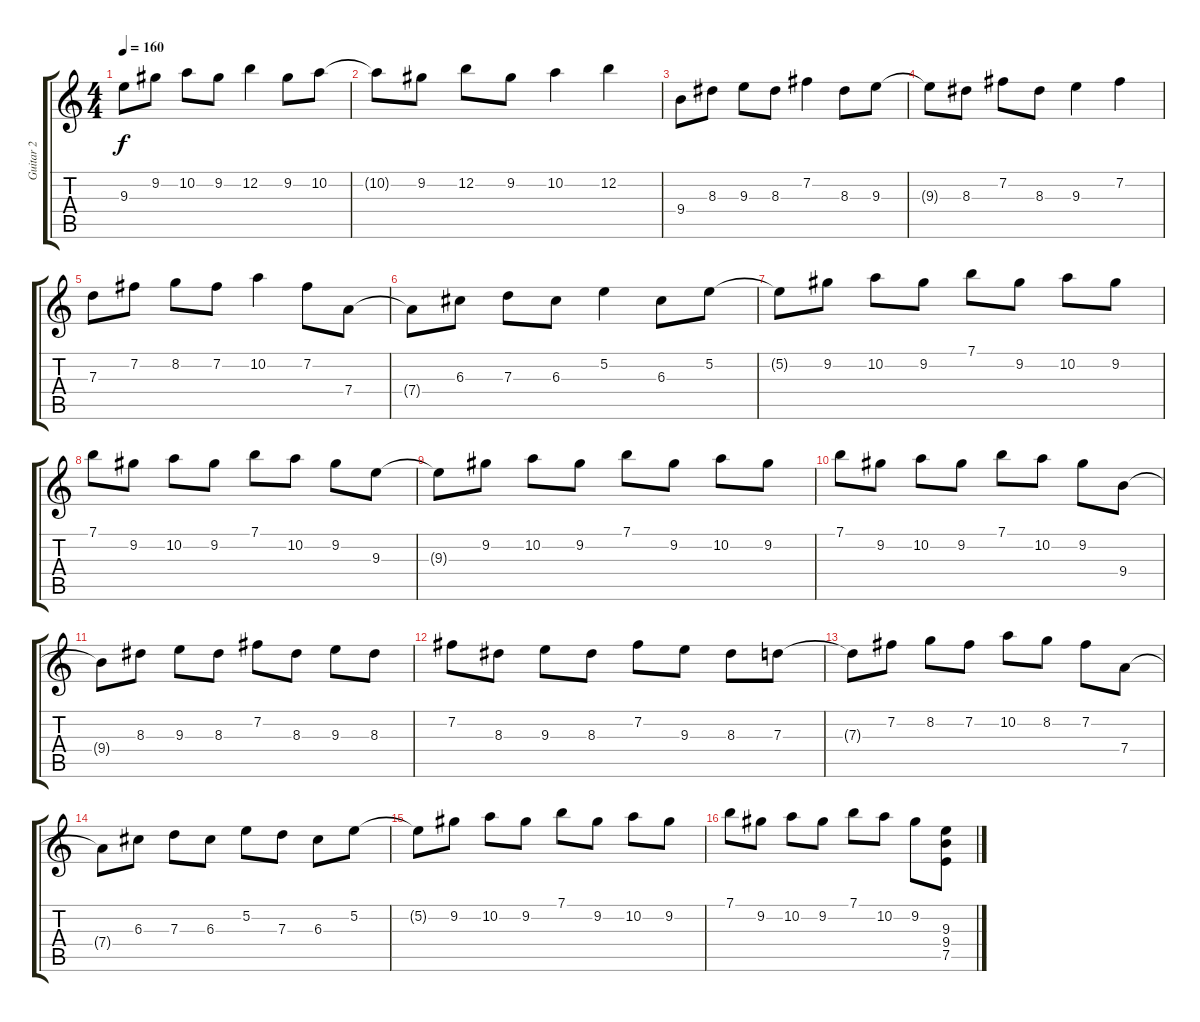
\track ("Guitar 2" "Guitar 2") {instrument distortionguitar}
\staff {score tabs}
\tuning (E4 B3 G3 D3 A2 E2) {hide}
\ts (4 4)
\tempo 160
\clef g2
\ks c
9.3.8{dy f instrument distortionguitar} 9.2.8 10.2.8 9.2.8 12.2.4 9.2.8 10.2.8 |
10.2{t}.8 9.2.8 12.2.8 9.2.8 10.2.4 12.2.4 |
9.4.8 8.3.8 9.3.8 8.3.8 7.2.4 8.3.8 9.3.8 |
9.3{t}.8 8.3.8 7.2.8 8.3.8 9.3.4 7.2.4 |
7.3.8 7.2.8 8.2.8 7.2.8 10.2.4 7.2.8 7.4.8 |
7.4{t}.8 6.3.8 7.3.8 6.3.8 5.2.4 6.3.8 5.2.8 |
5.2{t}.8 9.2.8 10.2.8 9.2.8 7.1.8 9.2.8 10.2.8 9.2.8 |
7.1.8 9.2.8 10.2.8 9.2.8 7.1.8 10.2.8 9.2.8 9.3.8 |
9.3{t}.8 9.2.8 10.2.8 9.2.8 7.1.8 9.2.8 10.2.8 9.2.8 |
7.1.8 9.2.8 10.2.8 9.2.8 7.1.8 10.2.8 9.2.8 9.4.8 |
9.4{t}.8 8.3.8 9.3.8 8.3.8 7.2.8 8.3.8 9.3.8 8.3.8 |
7.2.8 8.3.8 9.3.8 8.3.8 7.2.8 9.3.8 8.3.8 7.3.8 |
7.3{t}.8 7.2.8 8.2.8 7.2.8 10.2.8 8.2.8 7.2.8 7.4.8 |
7.4{t}.8 6.3.8 7.3.8 6.3.8 5.2.8 7.3.8 6.3.8 5.2.8 |
5.2{t}.8 9.2.8 10.2.8 9.2.8 7.1.8 9.2.8 10.2.8 9.2.8 |
7.1.8 9.2.8 10.2.8 9.2.8 7.1.8 10.2.8 9.2.8 (9.3 9.4 7.5).8
